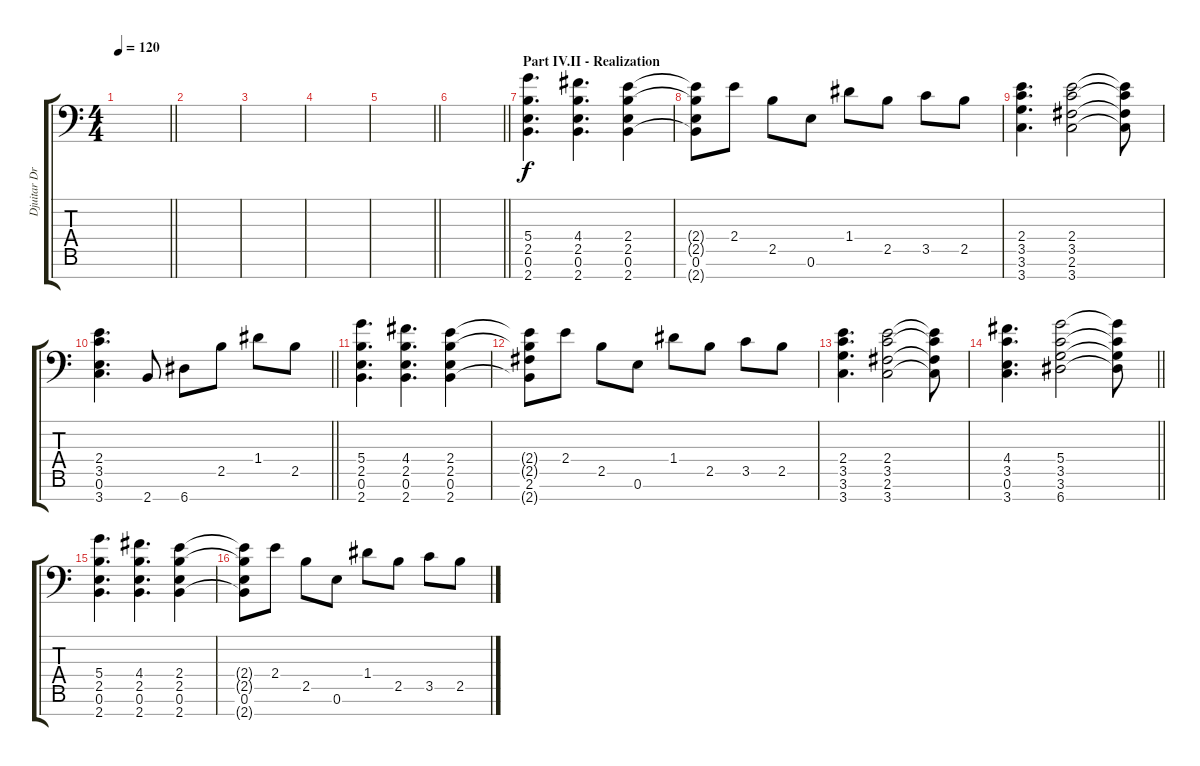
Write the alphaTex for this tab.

\track ("Djuitar Dropped A" "Djuitar Dr") {instrument distortionguitar}
\staff {score tabs}
\tuning (E4 B3 G3 D3 A2 E2 A1) {hide}
\ts (4 4)
\tempo 120
\clef f4
\barLineRight lightlight
\ks c
|
|
|
|
\barLineRight lightlight
|
\barLineRight lightlight
|
\section ("" "Part IV.II - Realization")
(5.4 2.5 0.6 2.7).4{d} (4.4 2.5 0.6 2.7).4{d} (2.4 2.5 0.6 2.7).4 |
(2.4{t} 2.5{t} 0.6 2.7{t}).8 2.4.8 2.5.8 0.6.8 1.4.8 2.5.8 3.5.8 2.5.8 |
(2.4 3.5 3.6 3.7).4{d} (2.4 3.5 2.6 3.7).2 (2.4{t} 3.5{t} 2.6{t} 3.7{t}).8 |
\barLineRight lightlight
(2.4 3.5 0.6 3.7).4{d} 2.7.8 6.7.8 2.5.8 1.4.8 2.5.8 |
(5.4 2.5 0.6 2.7).4{d} (4.4 2.5 0.6 2.7).4{d} (2.4 2.5 0.6 2.7).4 |
(2.4{t} 2.5{t} 2.6 2.7{t}).8 2.4.8 2.5.8 0.6.8 1.4.8 2.5.8 3.5.8 2.5.8 |
(2.4 3.5 3.6 3.7).4{d} (2.4 3.5 2.6 3.7).2 (2.4{t} 3.5{t} 2.6{t} 3.7{t}).8 |
\barLineRight lightlight
(4.4 3.5 0.6 3.7).4{d} (5.4 3.5 3.6 6.7).2 (5.4{t} 3.5{t} 3.6{t} 6.7{t}).8 |
(5.4 2.5 0.6 2.7).4{d} (4.4 2.5 0.6 2.7).4{d} (2.4 2.5 0.6 2.7).4 |
(2.4{t} 2.5{t} 0.6 2.7{t}).8 2.4.8 2.5.8 0.6.8 1.4.8 2.5.8 3.5.8 2.5.8
